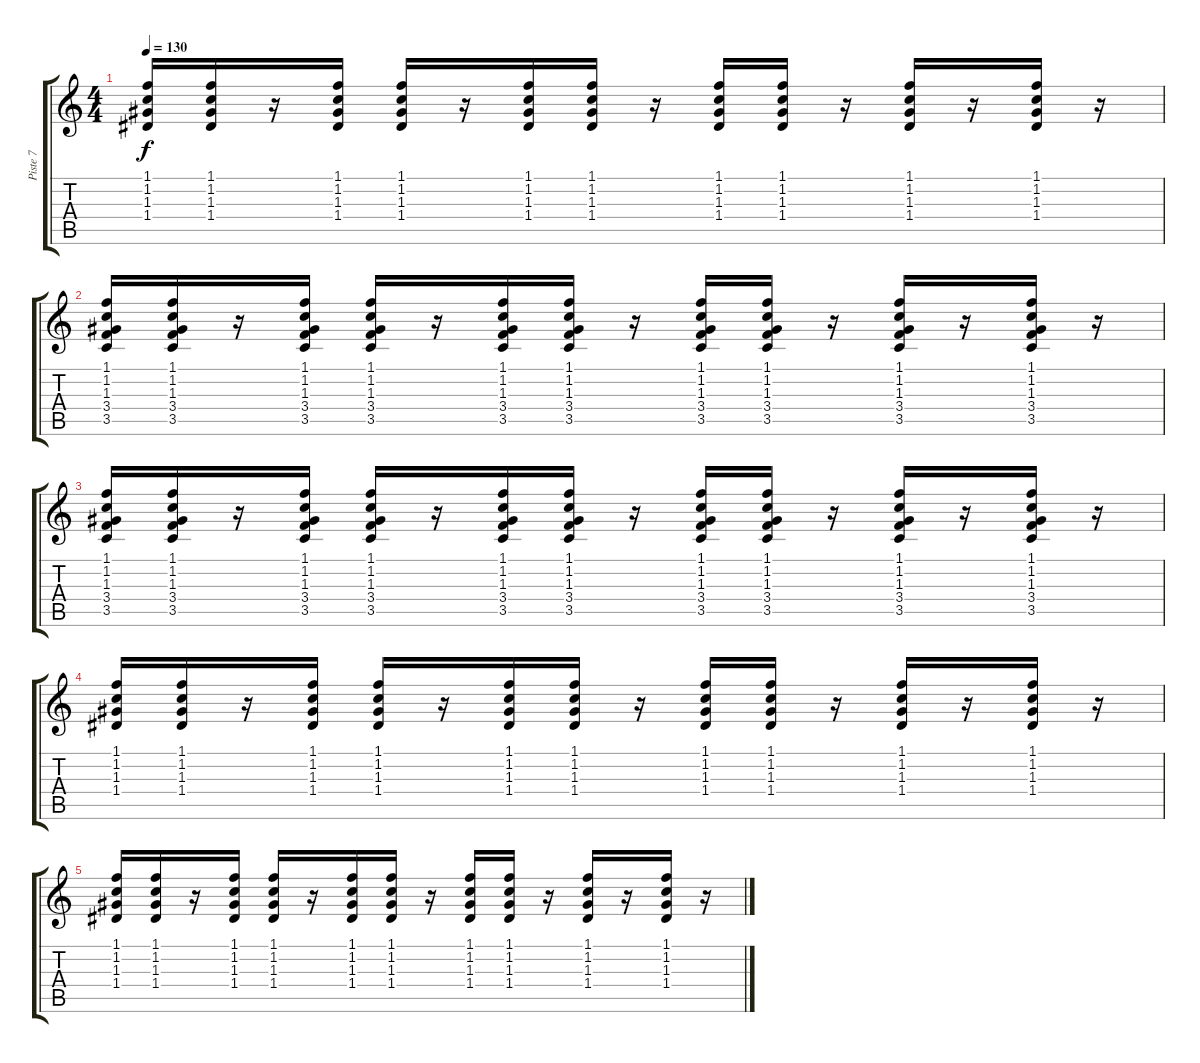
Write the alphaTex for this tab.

\track ("Piste 7" "Piste 7") {instrument electricguitarclean}
\staff {score tabs}
\tuning (E4 B3 G3 D3 A2 E2) {hide}
\ts (4 4)
\tempo 130
\clef g2
\ks c
(1.1 1.2 1.3 1.4).16{dy f} (1.1 1.2 1.3 1.4).16 r.16 (1.1 1.2 1.3 1.4).16 (1.1 1.2 1.3 1.4).16 r.16 (1.1 1.2 1.3 1.4).16 (1.1 1.2 1.3 1.4).16 r.16 (1.1 1.2 1.3 1.4).16 (1.1 1.2 1.3 1.4).16 r.16 (1.1 1.2 1.3 1.4).16 r.16 (1.1 1.2 1.3 1.4).16 r.16 |
(1.1 1.2 1.3 3.4 3.5).16 (1.1 1.2 1.3 3.4 3.5).16 r.16 (1.1 1.2 1.3 3.4 3.5).16 (1.1 1.2 1.3 3.4 3.5).16 r.16 (1.1 1.2 1.3 3.4 3.5).16 (1.1 1.2 1.3 3.4 3.5).16 r.16 (1.1 1.2 1.3 3.4 3.5).16 (1.1 1.2 1.3 3.4 3.5).16 r.16 (1.1 1.2 1.3 3.4 3.5).16 r.16 (1.1 1.2 1.3 3.4 3.5).16 r.16 |
(1.1 1.2 1.3 3.4 3.5).16 (1.1 1.2 1.3 3.4 3.5).16 r.16 (1.1 1.2 1.3 3.4 3.5).16 (1.1 1.2 1.3 3.4 3.5).16 r.16 (1.1 1.2 1.3 3.4 3.5).16 (1.1 1.2 1.3 3.4 3.5).16 r.16 (1.1 1.2 1.3 3.4 3.5).16 (1.1 1.2 1.3 3.4 3.5).16 r.16 (1.1 1.2 1.3 3.4 3.5).16 r.16 (1.1 1.2 1.3 3.4 3.5).16 r.16 |
(1.1 1.2 1.3 1.4).16 (1.1 1.2 1.3 1.4).16 r.16 (1.1 1.2 1.3 1.4).16 (1.1 1.2 1.3 1.4).16 r.16 (1.1 1.2 1.3 1.4).16 (1.1 1.2 1.3 1.4).16 r.16 (1.1 1.2 1.3 1.4).16 (1.1 1.2 1.3 1.4).16 r.16 (1.1 1.2 1.3 1.4).16 r.16 (1.1 1.2 1.3 1.4).16 r.16 |
(1.1 1.2 1.3 1.4).16 (1.1 1.2 1.3 1.4).16 r.16 (1.1 1.2 1.3 1.4).16 (1.1 1.2 1.3 1.4).16 r.16 (1.1 1.2 1.3 1.4).16 (1.1 1.2 1.3 1.4).16 r.16 (1.1 1.2 1.3 1.4).16 (1.1 1.2 1.3 1.4).16 r.16 (1.1 1.2 1.3 1.4).16 r.16 (1.1 1.2 1.3 1.4).16 r.16
